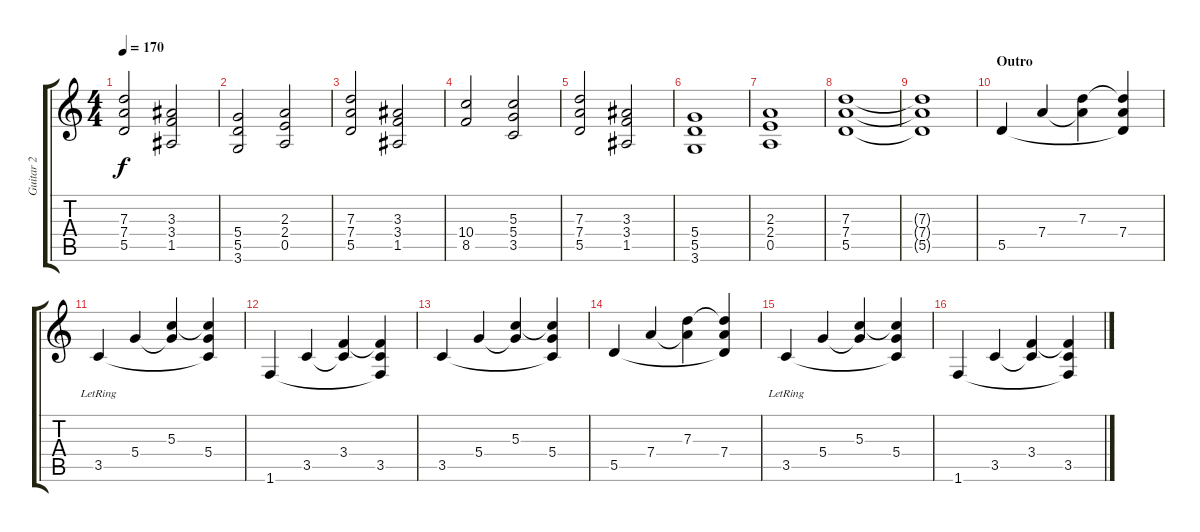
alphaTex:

\track ("Guitar 2" "Guitar 2") {instrument distortionguitar}
\staff {score tabs}
\tuning (E4 B3 G3 D3 A2 E2) {hide}
\ts (4 4)
\tempo 170
\clef g2
\ks c
(7.3 7.4 5.5).2{dy f} (3.3 3.4 1.5).2 |
(5.4 5.5 3.6).2 (2.3 2.4 0.5).2 |
(7.3 7.4 5.5).2 (3.3 3.4 1.5).2 |
(10.4 8.5).2 (5.3 5.4 3.5).2 |
(7.3 7.4 5.5).2 (3.3 3.4 1.5).2 |
(5.4 5.5 3.6).1 |
(2.3 2.4 0.5).1 |
(7.3 7.4 5.5).1 |
(7.3{t} 7.4{t} 5.5{t}).1 |
\section ("" "Outro")
5.5.4 7.4.4 (7.3 7.4{t}).4 (7.3{t} 7.4 5.5{t}).4 |
3.5{lr}.4 5.4.4 (5.3 5.4{t}).4 (5.3{t} 5.4 3.5{t}).4 |
1.6.4 3.5.4 (3.4 3.5{t}).4 (3.4{t} 3.5 1.6{t}).4 |
3.5.4 5.4.4 (5.3 5.4{t}).4 (5.3{t} 5.4 3.5{t}).4 |
5.5.4 7.4.4 (7.3 7.4{t}).4 (7.3{t} 7.4 5.5{t}).4 |
3.5{lr}.4 5.4.4 (5.3 5.4{t}).4 (5.3{t} 5.4 3.5{t}).4 |
1.6.4 3.5.4 (3.4 3.5{t}).4 (3.4{t} 3.5 1.6{t}).4
